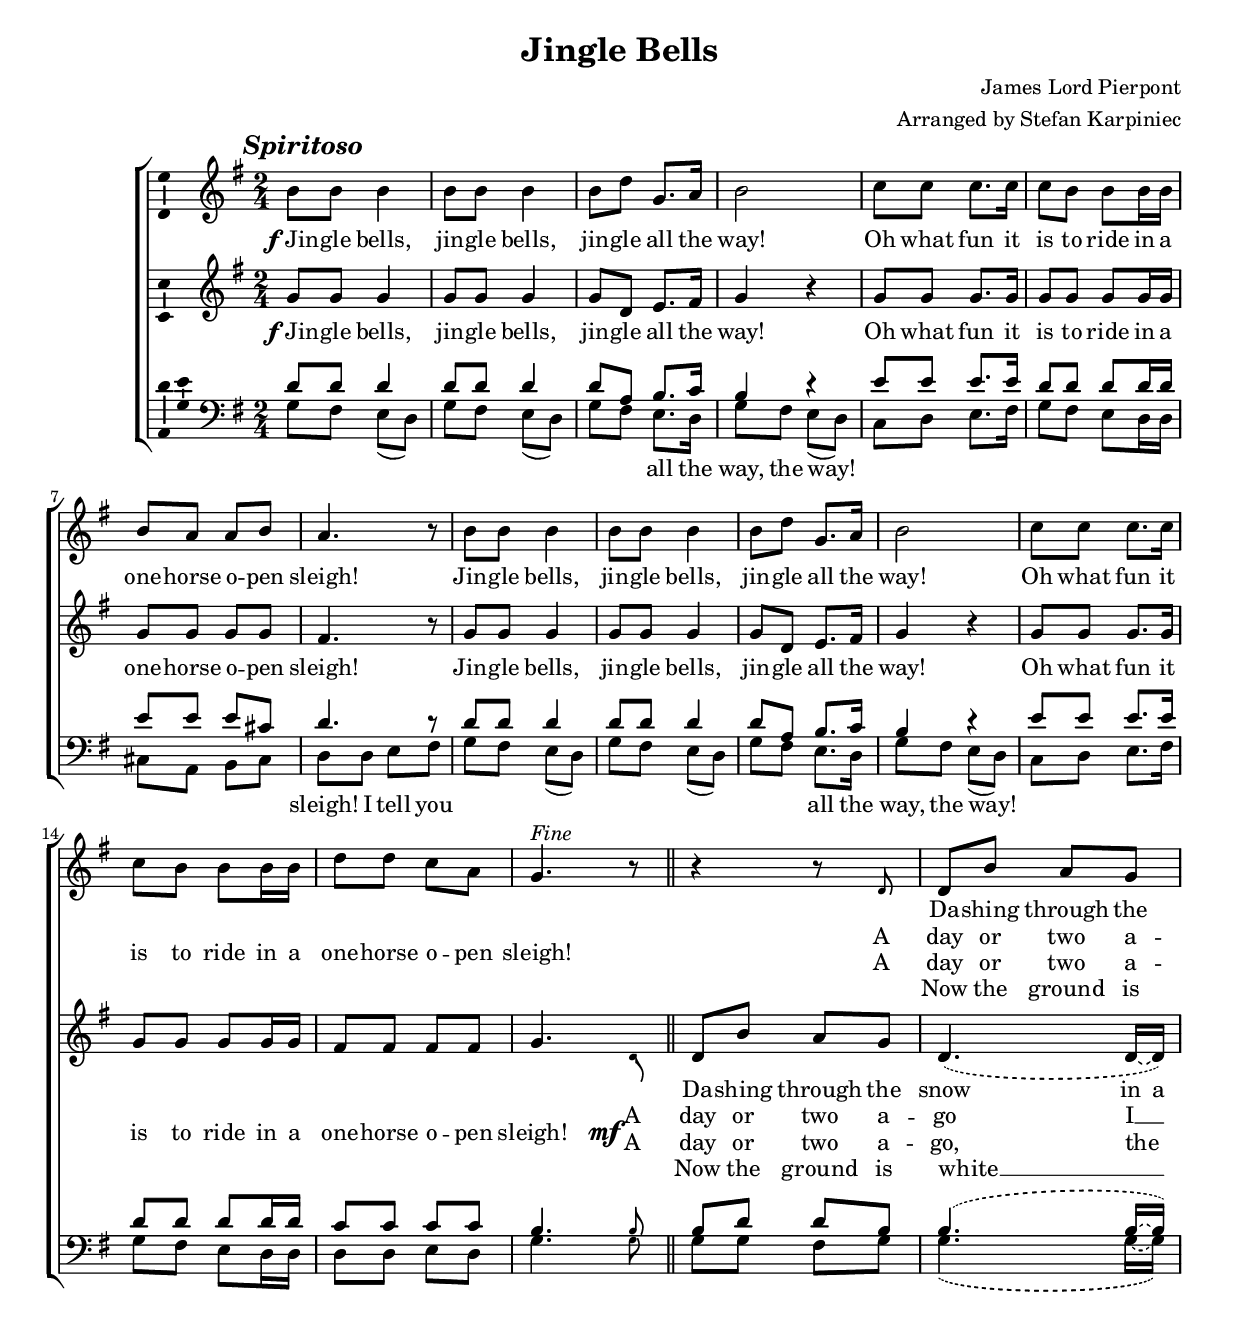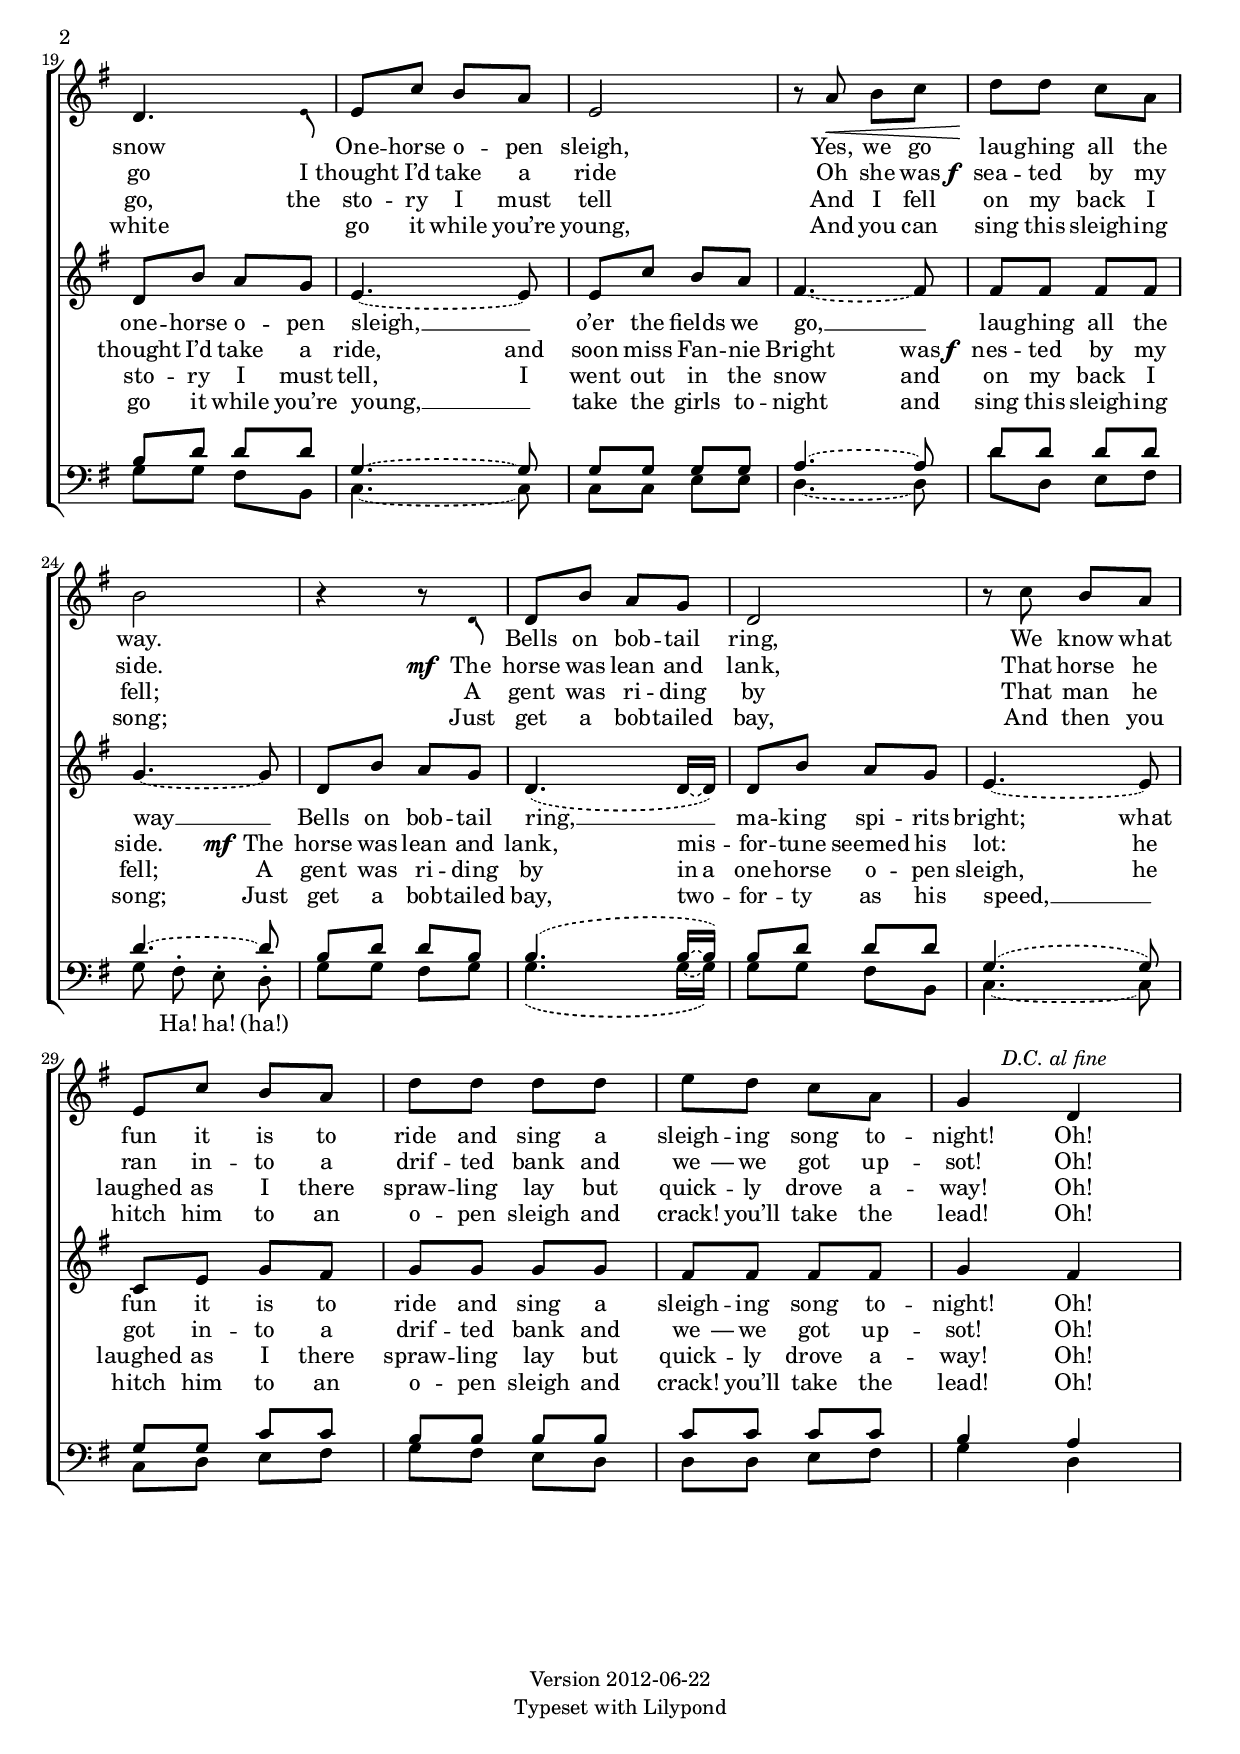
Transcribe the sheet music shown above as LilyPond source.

% vim: set fileformat=dos:
\version "2.12.3"

% vim: set fileformat=dos:

\version "2.12.3"

miditempo = #(ly:make-moment 120 4)

soprano = \relative c'' {
  \key g \major
  \time 2/4

  \mark \markup { \italic \bold "Spiritoso" }
  % Jingle bells, jingle bells, jingle all the way!
  b8 b8 b4 |
  b8 b8 b4 |
  b8 d8 g,8. a16 |
  b2 |

  % Oh what fun it is to ride in a one-horse open sleigh!
  c8 c8 c8. c16 |
  c8 b8 b8 b16 b16 |
  b8 a8 a8 b8 |
  a4. r8 

  % Jingle bells, jingle bells, jingle all the way!
  b8 b8 b4 |
  b8 b8 b4 |
  b8 d8 g,8. a16 |
  b2 |

  % Oh what fun it is to ride in a one-horse open sleigh!
  c8 c8 c8. c16 |
  c8 b8 b8 b16 b16 |
  d8 d8 c8 a8 |
  g4.^\markup{ \italic Fine }
  r8
  \bar "||"

  % Dashing through the snow
  r4 r8 
  \once \override NoteHead #'font-size = #-4
  \once \override Stem #'font-size = #-4
  \once \override Stem #'length = #5
    d='8
  d8 b'8 a8 g8 |
  d4. 

  % one-horse open sleigh
  \once \override NoteHead #'font-size = #-4
  \once \override Stem #'length = #0.5
  \once \override Stem #'font-size = #-4
    e='8 
  e8 c'8 b8 a8 |
  e2 |

  % Yes we go laughing all the way
  r8 a='8_\< b8 c8 |
  d8\! d8 c8 a8 |
  b2 |
  
  % Bells on bobtail ring
  r4 r8 
  \once \override NoteHead #'font-size = #-4
  \once \override Stem #'length = #0.5
  \once \override Stem #'font-size = #-4
    d,='8 |
  d8 b'8 a8 g8 |
  d2 |

  % We know what 
  r8  c'=''8  b8 a8 |

  % fun it is to ride and sing a 
  % sleighing song tonight
  e8 c'8 b8 a8 |
  d8 d8 d8 d8 |
  e8 d8 c8 a8
  g4 d4^\markup{\halign #2.1 \italic D.C. \italic al \italic fine } |
}

alto = \relative c'' {
  \tieDashed
  \slurDashed

  \key g \major
  \time 2/4

  % jingle bells, jingle bells, jingle all the way
  g8 g8 g4 |
  g8 g8 g4 |
  g8 d8 e8. fis16 |
  g4 r4 |

  % oh what fun it is to ride in a one-horse open sleigh
  g8 g8 g8. g16 |
  g8 g8 g8 g16 g16 |
  g8 g8 g8 g8 |
  fis4. r8 |

  % jingle bells, jingle bells, jingle all the way
  g8 g8 g4 |
  g8 g8 g4 |
  g8 d8 e8. fis16 |
  g4 r4 |

  % Oh what fun it | is to ride in a | one-horse open sleigh |
  g8 g8 g8. g16 |
  g8 g8 g8 g16 g16 |
  fis8 fis8 fis8 fis8 |
  g4.
  \once \override NoteHead #'font-size = #-4
  \once \override Stem #'length = #0.5
  \once \override Stem #'font-size = #-4
  d='8
  \bar "||"

  % Dashing through the snow in a 
  d8 b'8 a8 g8 |
  d4.( d16 ~ d16)
  \pageBreak

  % one-horse open sleigh
  d8 b'8 a8 g8 |
  e4. ~ e8

  % through the fields we go
  e8 c'8 b8 a8
  fis4. ~ fis8

  % laughing all the way
  fis8 fis8 fis8 fis8 |
  g4. ~ g8

  % Bells on bobtail ring
  d8 b'8 a8 g8 |
  d4.( d16 ~ d16)

  % making spirits bright. What
  d8 b'8 a8 g8 |
  e4. ~ e8

  % fun it is to ride and sing a
  c8 e8 g8 fis8 |
  g8 g8 g8 g8 |
  
  % sleighing song to-night. Oh!
  fis8 fis8 fis8 fis8 |
  g4 fis4
}

tenor = \relative c' {
  \key g \major
  \time 2/4
  \slurDashed
  \tieDashed

  % Jingle bells, | jingle bells, |
  % Jingle all the | way
  d8 d8 d4 |
  d8 d8 d4 |
  d8 a8 b8. c16 |
  b4 r4 |

  % Oh what fun it | is to ride in a
  % one-horse open | sleigh
  e8 e8 e8. e16 |
  d8 d8 d8 d16 d16 |
  e8 e8 e8 cis8 |
  d4. r8 |

  % Jingle bells, | jingle bells, |
  % Jingle all the | way
  d8 d8 d4 |
  d8 d8 d4 |
  d8 a8 b8. c16 |
  b4 r4 |

  % Oh what fun it | is to ride in a
  % one-horse open | sleigh
  e8 e8 e8. e16 |
  d8 d8 d8 d16 d16 |
  c8 c8 c8 c8 |
  b4.
  \once \override NoteHead #'font-size = #-4
  \once \override Stem #'font-size = #-4
  \once \override Stem #'length = #5
    b8

  % Dashing through the % snow in a
  % one-horse open % sleigh
  b8 d8 d8 b8 |
  b4.( b16 ~ b16) |
  b8 d8 d8 d8 |
  g,4. ~ g8 |


  % o’er the fields we | go
  % laughing all the | way
  g8 g8 g8 g8 |
  a4. ~ a8 |
  d8 d8 d8 d8 |
  d4. ~ d8 |

  % Bells on bobtail | ring
  % making spirits | bright; what
  b8 d8 d8 b8 |
  b4.( b16 ~ b16) |
  b8 d8 d8 d8 |
  g,4.( g8) |

  % fun it is to | ride and sing a
  % sleighing song tonight Oh!
  g8 g8 c8 c8 |
  b8 b8 b8 b8 |
  c8 c8 c8 c8 |
  b4 a4 |
}

bass = \relative c' {
  \key g \major
  \time 2/4
  \phrasingSlurDashed
  \tieDashed

  % Jingle bells, % jingle bells, 
  % jingle all the % way (the way)
  g8 fis8 e8( d8) |
  g8 fis8 e8( d8) |
  g8 fis8 e8. d16 |
  g8 fis8 e8( d8) |

  % oh what fun it % is to ride in a 
  % one-horse open % sleigh (I tell you)
  c8 d8 e8. fis16 |
  g8 fis8 e8 d16 d16 |
  cis8 a8 b8 cis8 |
  d8 d8 e8 fis8 |

  % Jingle bells, % jingle bells, 
  % jingle all the % way (the way)
  g8 fis8 e8( d8) |
  g8 fis8 e8( d8) |
  g8 fis8 e8. d16 |
  g8 fis8 e8( d8) |

  % oh what fun it % is to ride in a 
  % one-horse open % sleigh (I tell you)
  c8 d8 e8. fis16 |
  g8 fis8 e8 d16 d16 |
  d8 d8 e8 d8 |
  g4. 
  \once \override NoteHead #'font-size = #-4
  \once \override Stem #'font-size = #-4
  \once \override Stem #'length = #5
    g8

  % Dashing through the % snow in a
  % one-horse open % sleigh
  g8 g8 fis8 g8 |
  g4.\( g16~g16\)
  g8 g8 fis8 b,8 |
  c4. ~ c8

  % through the fields we | go
  % laughing all the | way Ha! ha! (ha!)
  c8 c8 e8 e8 |
  d4. ~ d8 |
  d'8 d,8 e8 fis8 |
    \autoBeamOff
  g8
      fis8^.
      e8^.
      d8^.
    \autoBeamOn

  % Bells on bobtail | ring
  g8 g8 fis8 g8 |
  g4.\( g16 ~ g16\)

  % making spirits | bright; what
  g8 g8 fis8 b,8 |
  c4. ~ c8

  % fun it is to | ride and sing a
  % sleighing song tonight Oh!
  c8 d8 e8 fis8 |
  g8 fis8 e8 d8 |
  d8 d8 e8 fis8 |
  g4 d4

}

    dropLyrics =
    {
        \override LyricText #'extra-offset = #'(0 . -1.8)
        \override LyricHyphen #'extra-offset = #'(0 . -1.8)
        \override LyricExtender #'extra-offset = #'(0 . -1.8)
    }

    raiseLyrics =
    {
        \revert LyricText #'extra-offset
        \revert LyricHyphen #'extra-offset
        \revert LyricExtender #'extra-offset
    }

refrainJingle = \lyricmode {
  \markup{ \smaller \dynamic f  Jin } 
    -- gle bells, |
  jin -- gle bells, |
  jin -- gle all the |
  way!
  Oh what fun it | % 6
  is to ride in a | % 7
  one -- horse o -- pen |
  sleigh!
  Jin -- gle bells, |
  jin -- gle bells, |
  jin -- gle all the |
  way!
}

refrainFunSop = \lyricmode {
  Oh what fun it | % 6
  \dropLyrics
    is to ride in a | % 7
    one -- horse o -- pen |
    sleigh!
  \raiseLyrics
}
refrainFunRest = \lyricmode {
  Oh what fun it | % 6
  \dropLyrics
    is to ride in a | % 7
    one -- horse o -- pen |
    \once \override LyricText #'self-alignment-X = #-0.4
    \markup { sleigh! \hspace #1.8 \dynamic mf }
  \raiseLyrics
}

refrainSkip = \repeat unfold 50 { s8 }

refrainBass = {
  \repeat unfold 8 { s8 }
  \lyricmode {
    all the way, the way!
  }
  \repeat unfold 13 { s8 }
  \lyricmode {
    sleigh! I tell you 
  }
  \repeat unfold 8 { s8 }
  \lyricmode {
    all the way, the way!
  }
  \repeat unfold 36 { s8 }
  \lyricmode {
    Ha! ha! "(ha!)"
  }
}

verseOneRest = {
  \set ignoreMelismata = ##t
  \refrainSkip
  \lyricmode {
    \skip 8 
    Da -- shing through the snow __
    in a one -- horse o -- pen sleigh, __ _
    o’er the fields we go, __ _
    lau -- ghing all the way __ _
    Bells on bob -- tail ring, __ _ _
    ma -- king spi -- rits 
    bright; what 
    fun it is to 
    ride and sing a 
    sleigh -- ing song to --
    night! Oh!
  }
}

verseTwoRest = \lyricmode {
  \set ignoreMelismata = ##t
  \refrainJingle
  \refrainFunRest
  \lyricmode {
    A
    day or two a -- |
    go I __ _ |
    thought I’d take a 
    ride, and |
    soon miss Fan -- nie |
    Bright was |
    \once \override LyricText #'self-alignment-X = #'0.8
    \markup { \smaller \dynamic f \hspace #1 nes }
      -- ted by my |
    side. 
      \once \override LyricText #'self-alignment-X = #'0.6
      \markup { \smaller \dynamic mf \hspace #0.5 The }
    horse was lean and |
    lank, mis -- _ |
    for -- tune seemed his |
    lot: he |
    got in -- to a |
    drif -- ted bank and |
    \once \override LyricText #'self-alignment-X = #'-0.6
    \markup { we \hspace #'0.4 —} we got up -- |
    sot! Oh!
  }
}

verseThreeRest = {
  \set ignoreMelismata = ##t
  \refrainSkip
  \lyricmode {
    A day or two a -- 
    go, __ the __ _ 
    sto -- ry I must 
    tell, I 
    went out in the 
    snow __ and 
    on my back I 
    fell; A 
    gent was ri -- ding 
    by 
    \once \override LyricText #'self-alignment-X = #-1
      in 
    \once \override LyricText #'self-alignment-X = #1
      a 
    one -- horse o -- pen 
    sleigh, he |
    laughed as I there 
    spraw -- ling lay but 
    quick -- ly drove a -- 
    way! Oh!
  }
}
verseFourRest = {
  \set ignoreMelismata = ##t
  \refrainSkip
  \lyricmode {
    \skip 8 Now the ground is white __ _ _
    go it while you’re young, __ _
    take the girls to -- night __
    and sing this sleigh -- ing song; __ 
    Just get a bob -- tailed bay, __
    two -- _ for -- ty as his speed, __ _
    hitch him to an o -- pen sleigh
    and crack! you’ll take the lead! Oh!
  }
}

verseOneSop = {
  \refrainSkip
  \lyricmode {
    \skip 8 Da -- shing through the snow
    \skip 8 One -- horse o -- pen sleigh,
    Yes, we go
    lau  -- ghing  all the way.
    \skip 8 
    Bells on bob -- tail ring,
    We know what 
    fun it is to 
    ride and sing a 
    sleigh -- ing song to --
    night! Oh!
  }
}

verseTwoSop = {
  \refrainJingle
  \refrainFunSop
  \lyricmode {
    A day or two a -- go
    I thought I’d take a ride
    Oh she was
    \once \override LyricText #'self-alignment-X = #'0.8
    \markup { \smaller \dynamic f \hspace #1 sea }
      -- ted by my side.
    \once \override LyricText #'self-alignment-X = #'0.6
    \markup { \smaller \dynamic mf \hspace #1 The }
      horse was lean and lank,
    That horse he
    ran in -- to a drif -- ted bank and
    \once \override LyricText #'self-alignment-X = #'-0.6
    \markup { we \hspace #'0.4 —} we got up -- |
    sot! Oh!
  }
}

verseThreeSop = {
  \refrainSkip
  \lyricmode {
    A day or two a -- 
    go, __ the
    sto -- ry I must tell
    And I fell on my back I fell; A 
    gent was ri -- ding 
    by

    That man he
    laughed as I there 
    spraw -- ling lay but 
    quick -- ly drove a -- 
    way! Oh!
  }
}

verseFourSop = {
  \refrainSkip
  \lyricmode {
    \skip 8 Now the ground is white
    \skip 8 go it while you’re young, __
    And you can
    sing this sleigh -- ing song; __ 
    Just get a bob -- tailed bay, __
    And then you
    hitch him to an o -- pen sleigh
    and crack! you’ll take the lead! Oh!
  }
}


\header {
  title = \markup {"Jingle Bells"}
  composer = "James Lord Pierpont"
  arranger = "Arranged by Stefan Karpiniec"
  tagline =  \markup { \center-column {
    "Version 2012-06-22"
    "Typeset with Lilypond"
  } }
}

% This useful function kills extenders that are too short to be useful
% Combine this with \override LyricExtender #'minimum-length = #0 for
% beautiful results: an extender if there is space, no extender if there
% is not.
#(define (conditional-kill-lyric-extender-callback . args)
   (lambda (grob)
    (let* ((minimum-length
            (if (null? args)
             (ly:grob-property grob 'minimum-length 0)
             (car args)))
           (X-extent (ly:stencil-extent (ly:grob-property grob 'stencil empty-stencil) X))
           (length (- (cdr X-extent) (car X-extent))))
     (if (> minimum-length length)
      (ly:grob-suicide! grob)))))

% Make everything a bit smaller. 
#(set-global-staff-size 18)

% Ragged bottom, please --- page 1, at least, looks silly spaced out.
\paper {
  ragged-bottom = ##t
}

\score {
  \new ChoirStaff <<

    \new Staff = "soprano" <<
      \clef "treble"
      \new Voice = "vSoprano" { \soprano }
    >>

    \new Lyrics \lyricsto "vSoprano" { \verseOneSop }
    \new Lyrics \lyricsto "vSoprano" { \verseTwoSop }
    \new Lyrics \lyricsto "vSoprano" { \verseThreeSop }
    \new Lyrics \lyricsto "vSoprano" { \verseFourSop }

    \new Staff = "alto" <<
      \clef "treble"
      \new Voice = "vAlto" { \alto }
    >>

    \new Lyrics \lyricsto "vAlto" \verseOneRest
    \new Lyrics \lyricsto "vAlto" \verseTwoRest
    \new Lyrics \lyricsto "vAlto" \verseThreeRest
    \new Lyrics \lyricsto "vAlto" \verseFourRest

    \new Staff = "lower" <<
      \clef "bass"
      \new Voice = "vTenor" { 
        \override Ambitus #'X-offset = #2.0
        \voiceOne \tenor 
      }
      \new Voice = "vBass" { \voiceTwo \bass }
    >>
    \new Lyrics \lyricsto "vBass" \refrainBass
  >>
  \layout { 
    % We can haz ambitus to display pitch range?
    \context { \Voice 
      \consists "Ambitus_engraver"
    }
    % Beautiful extender lines
    \context { \Lyrics
      \override LyricExtender #'minimum-length = #0
      \override LyricExtender #'after-line-breaking = %
         #(conditional-kill-lyric-extender-callback 1)
    }
    %space-saving tweaks
    %\context { \Staff
      %\override VerticalAxisGroup #'minimum-Y-extent = #'(-1 . 1)
    %}
    \context { \Lyrics
      \override VerticalAxisGroup #'Y-extent = #'(-0.1 . 0.1)
    }
    \context { \Lyrics
      \override VerticalAxisGroup #'minimum-Y-extent = #'(0 . 0)
    }
  }
}
